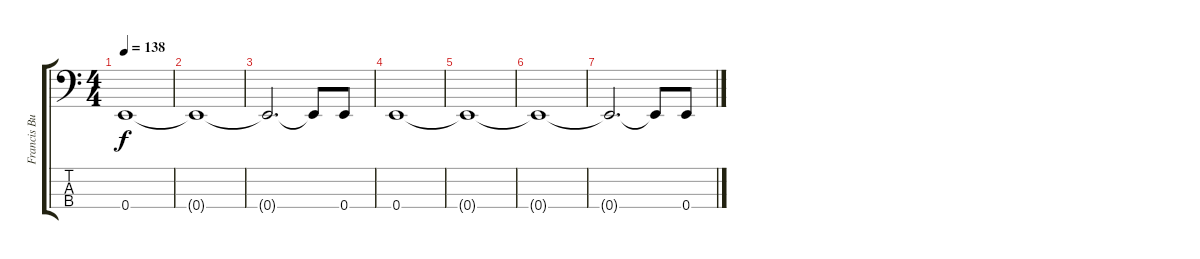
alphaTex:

\track ("Francis Buchholz Bass" "Francis Bu") {instrument electricbasspick}
\staff {score tabs}
\tuning (G2 D2 A1 E1) {hide}
\ts (4 4)
\tempo 138
\clef f4
\ks c
0.4{t}.1{dy f} |
0.4{t}.1 |
0.4{t}.2{d} 0.4{t}.8 0.4.8 |
0.4.1 |
0.4{t}.1 |
0.4{t}.1 |
0.4{t}.2{d} 0.4{t}.8 0.4.8
